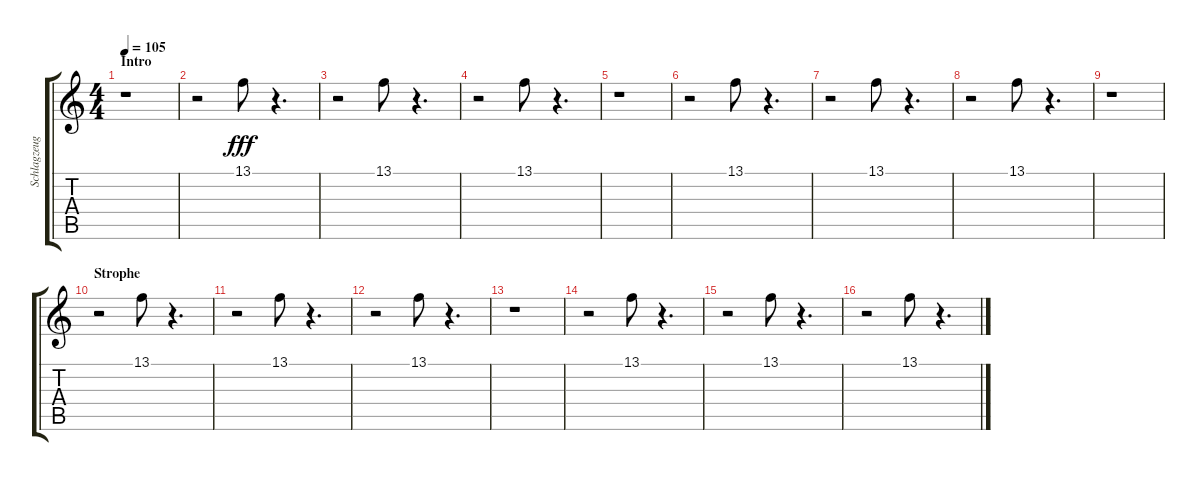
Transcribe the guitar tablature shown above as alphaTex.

\track ("Schlagzeug" "Schlagzeug") {instrument woodblock}
\staff {score tabs}
\tuning (E4 B3 G3 D3 A2 E2) {hide}
\ts (4 4)
\section ("" "Intro")
\tempo 105
\clef g2
\ks c
r.1{dy fff instrument woodblock} |
r.2 13.1.8 r.4{d} |
r.2 13.1.8 r.4{d} |
r.2 13.1.8 r.4{d} |
r.1 |
r.2 13.1.8 r.4{d} |
r.2 13.1.8 r.4{d} |
r.2 13.1.8 r.4{d} |
r.1 |
\section ("" "Strophe")
r.2 13.1.8 r.4{d} |
r.2 13.1.8 r.4{d} |
r.2 13.1.8 r.4{d} |
r.1 |
r.2 13.1.8 r.4{d} |
r.2 13.1.8 r.4{d} |
r.2 13.1.8 r.4{d}
